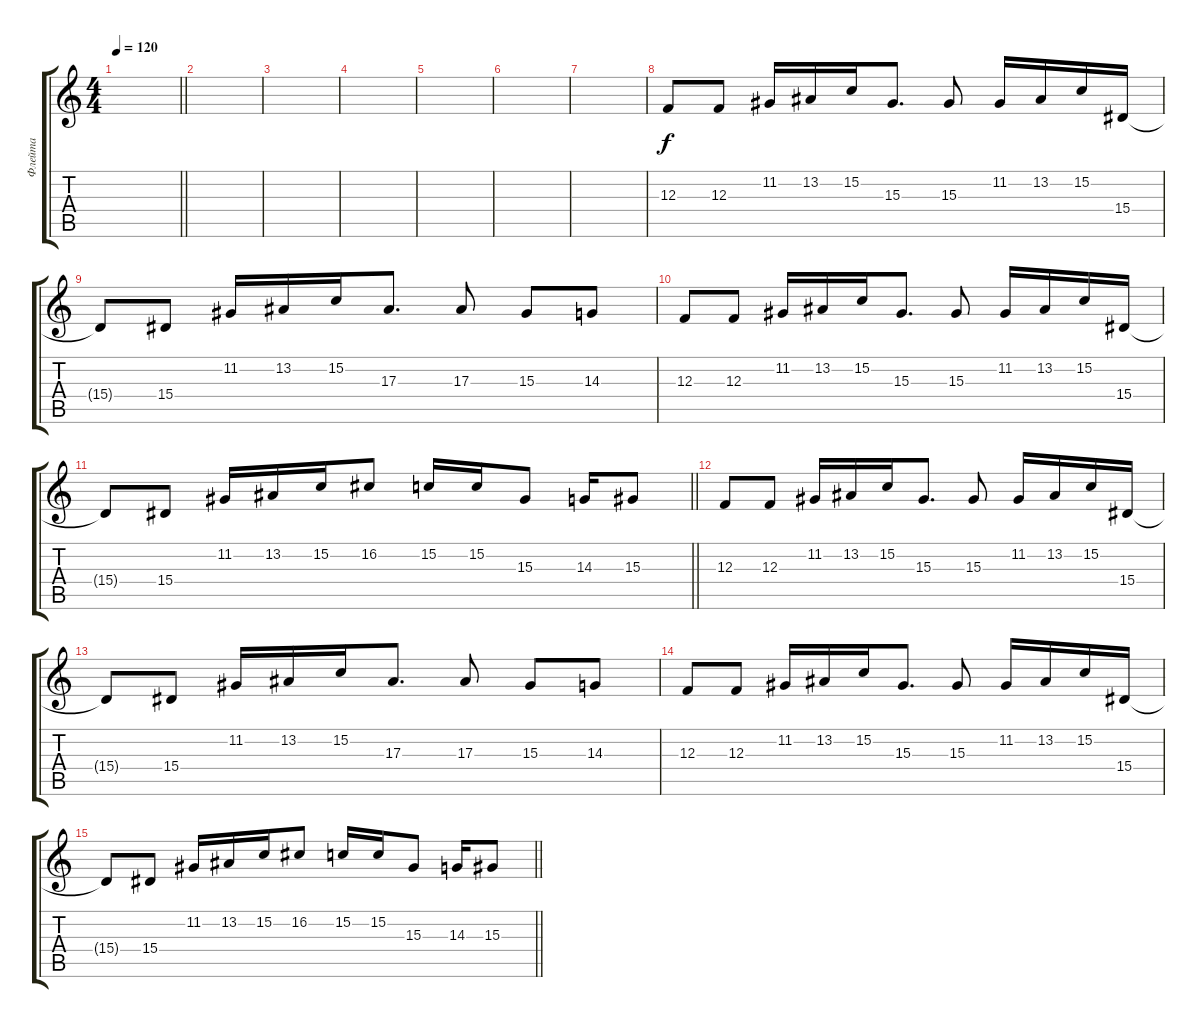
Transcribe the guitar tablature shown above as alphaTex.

\track ("Флейта" "Флейта") {instrument flute}
\staff {score tabs}
\tuning (D4 A3 F3 C3 G2 D2) {hide}
\ts (4 4)
\tempo 120
\clef g2
\barLineRight lightlight
\ks c
|
|
|
|
|
|
|
12.3.8 12.3.8 11.2.16 13.2.16 15.2.16 15.3.8{d} 15.3.8 11.2.16 13.2.16 15.2.16 15.4.16 |
15.4{t}.8 15.4.8 11.2.16 13.2.16 15.2.16 17.3.8{d} 17.3.8 15.3.8 14.3.8 |
12.3.8 12.3.8 11.2.16 13.2.16 15.2.16 15.3.8{d} 15.3.8 11.2.16 13.2.16 15.2.16 15.4.16 |
\barLineRight lightlight
15.4{t}.8 15.4.8 11.2.16 13.2.16 15.2.16 16.2.8 15.2.16 15.2.16 15.3.8 14.3.16 15.3.8 |
12.3.8 12.3.8 11.2.16 13.2.16 15.2.16 15.3.8{d} 15.3.8 11.2.16 13.2.16 15.2.16 15.4.16 |
15.4{t}.8 15.4.8 11.2.16 13.2.16 15.2.16 17.3.8{d} 17.3.8 15.3.8 14.3.8 |
12.3.8 12.3.8 11.2.16 13.2.16 15.2.16 15.3.8{d} 15.3.8 11.2.16 13.2.16 15.2.16 15.4.16 |
\barLineRight lightlight
15.4{t}.8 15.4.8 11.2.16 13.2.16 15.2.16 16.2.8 15.2.16 15.2.16 15.3.8 14.3.16 15.3.8
